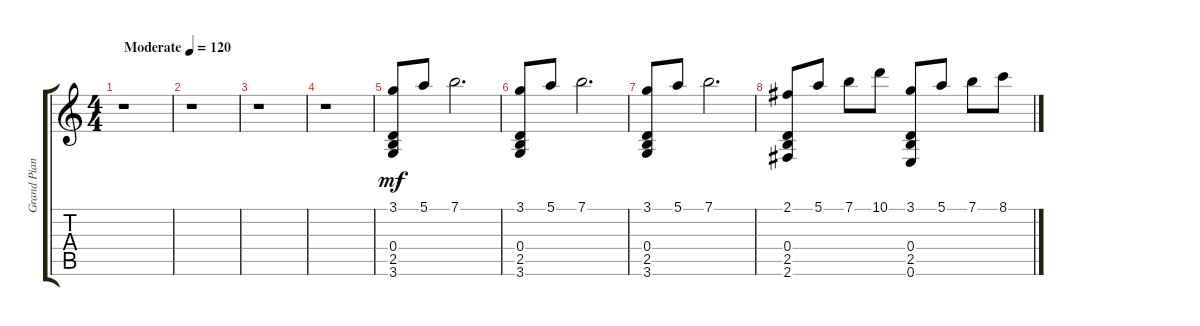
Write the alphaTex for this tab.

\track ("Grand Piano  " "Grand Pian") {instrument acousticguitarsteel}
\staff {score tabs}
\tuning (E4 B3 G3 D3 A2 E2) {hide}
\ts (4 4)
\tempo (120 "Moderate")
\clef g2
\ks c
r.1{dy mf instrument acousticguitarsteel} |
r.1 |
r.1 |
r.1 |
(3.1 0.4 2.5 3.6).8 5.1.8 7.1.2{d} |
(3.1 0.4 2.5 3.6).8 5.1.8 7.1.2{d} |
(3.1 0.4 2.5 3.6).8 5.1.8 7.1.2{d} |
(2.1 0.4 2.5 2.6).8 5.1.8 7.1.8 10.1.8 (3.1 0.4 2.5 0.6).8 5.1.8 7.1.8 8.1.8
